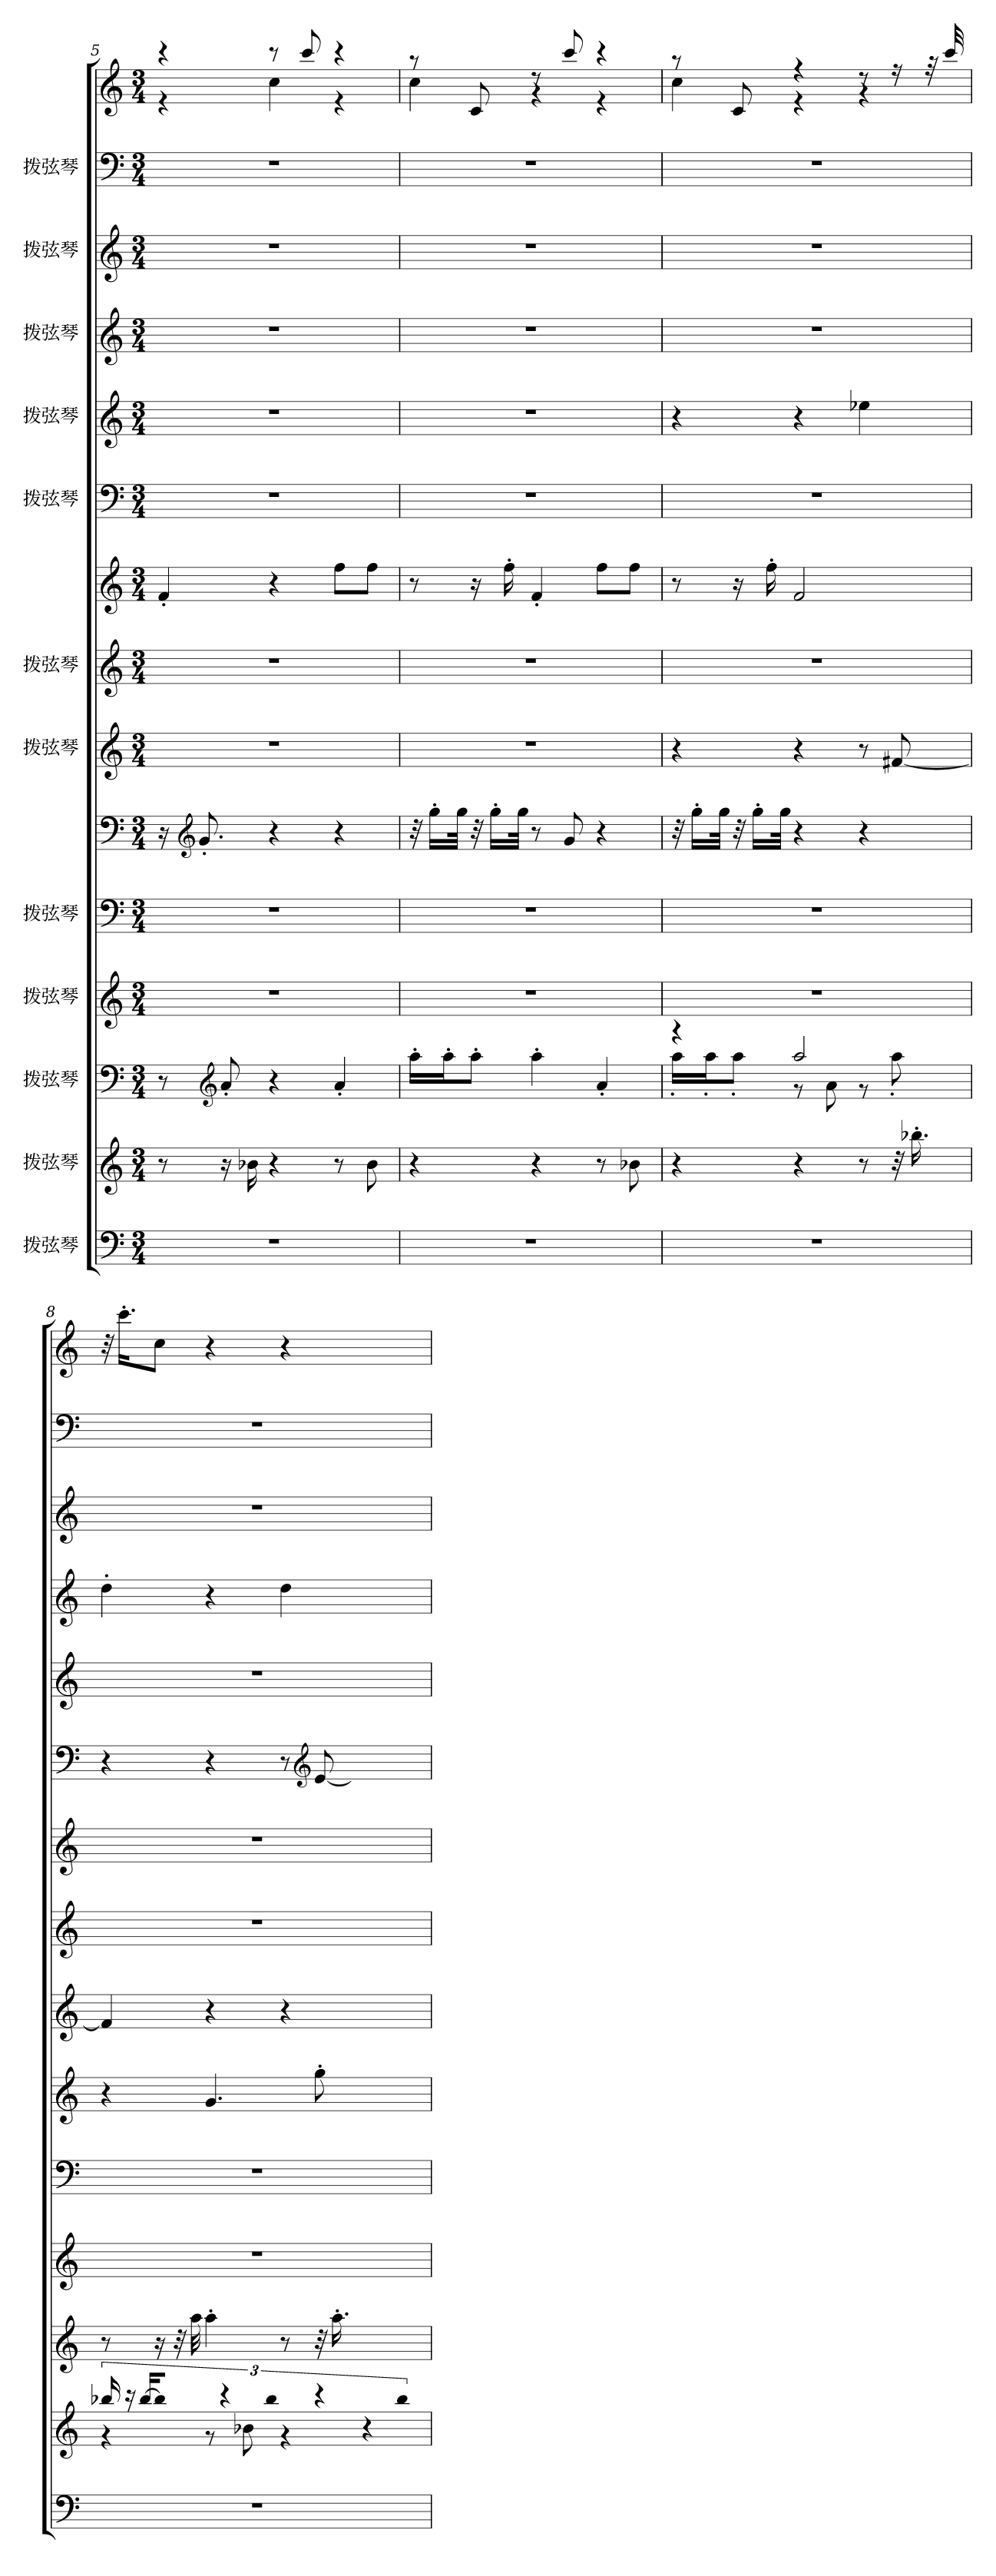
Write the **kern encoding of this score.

**kern	**kern	**kern	**kern	**kern	**kern	**kern	**kern	**kern	**kern	**kern	**kern	**kern	**kern	**kern
*part12	*part11	*part10	*part9	*part8	*part8	*part7	*part6	*part6	*part5	*part4	*part3	*part2	*part1	*part1
*staff15	*staff14	*staff13	*staff12	*staff11	*staff10	*staff9	*staff8	*staff7	*staff6	*staff5	*staff4	*staff3	*staff2	*staff1
*I"拨弦琴	*I"拨弦琴	*I"拨弦琴	*I"拨弦琴	*I"拨弦琴	*	*I"拨弦琴	*I"拨弦琴	*	*I"拨弦琴	*I"拨弦琴	*I"拨弦琴	*I"拨弦琴	*I"拨弦琴	*
*clefF4	*clefG2	*clefF4	*clefG2	*clefF4	*clefF4	*clefG2	*clefG2	*clefG2	*clefF4	*clefG2	*clefG2	*clefG2	*clefF4	*clefG2
*k[]	*k[]	*k[]	*k[]	*k[]	*k[]	*k[]	*k[]	*k[]	*k[]	*k[]	*k[]	*k[]	*k[]	*k[]
*M3/4	*M3/4	*M3/4	*M3/4	*M3/4	*M3/4	*M3/4	*M3/4	*M3/4	*M3/4	*M3/4	*M3/4	*M3/4	*M3/4	*M3/4
=5	=5	=5	=5	=5	=5	=5	=5	=5	=5	=5	=5	=5	=5	=5
*	*	*	*	*	*	*	*	*	*	*	*	*	*	*^
2.r	8r	8r	2.r	2.r	16r	2.r	2.r	4f'/	2.r	2.r	2.r	2.r	2.r	4r	4r
*	*	*	*	*	*clefG2	*	*	*	*	*	*	*	*	*	*
.	.	.	.	.	8.g'/	.	.	.	.	.	.	.	.	.	.
*	*	*clefG2	*	*	*	*	*	*	*	*	*	*	*	*	*
.	16r	8a'/	.	.	.	.	.	.	.	.	.	.	.	.	.
.	16b-X\	.	.	.	.	.	.	.	.	.	.	.	.	.	.
.	4r	4r	.	.	4r	.	.	4r	.	.	.	.	.	8r	4cc\
.	.	.	.	.	.	.	.	.	.	.	.	.	.	8ccc/	.
.	8r	4a'/	.	.	4r	.	.	8ff\L	.	.	.	.	.	4r	4r
.	8b-\	.	.	.	.	.	.	8ff\J	.	.	.	.	.	.	.
=6	=6	=6	=6	=6	=6	=6	=6	=6	=6	=6	=6	=6	=6	=6	=6
2.r	4r	16aa'\LL	2.r	2.r	32r	2.r	2.r	8r	2.r	2.r	2.r	2.r	2.r	8r	4cc\
.	.	.	.	.	16gg'\LL	.	.	.	.	.	.	.	.	.	.
.	.	16aa'\J	.	.	.	.	.	.	.	.	.	.	.	.	.
.	.	.	.	.	32gg\JJk	.	.	.	.	.	.	.	.	.	.
.	.	8aa'\J	.	.	32r	.	.	16r	.	.	.	.	.	8c/	.
.	.	.	.	.	16gg'\LL	.	.	.	.	.	.	.	.	.	.
.	.	.	.	.	.	.	.	16ff'\	.	.	.	.	.	.	.
.	.	.	.	.	32gg\JJk	.	.	.	.	.	.	.	.	.	.
.	4r	4aa'\	.	.	8r	.	.	4f'/	.	.	.	.	.	8r	4r
.	.	.	.	.	8g/	.	.	.	.	.	.	.	.	8ccc/	.
.	8r	4a'/	.	.	4r	.	.	8ff\L	.	.	.	.	.	4r	4r
.	8b-X\	.	.	.	.	.	.	8ff\J	.	.	.	.	.	.	.
!!LO:PB:g=z	!!
=7	=7	=7	=7	=7	=7	=7	=7	=7	=7	=7	=7	=7	=7	=7	=7
*	*	*^	*	*	*	*	*	*	*	*	*	*	*	*	*
2.r	4r	4r	16aa'\LL	2.r	2.r	32r	4r	2.r	8r	2.r	4r	2.r	2.r	2.r	8r	4cc\
.	.	.	.	.	.	16gg'\LL	.	.	.	.	.	.	.	.	.	.
.	.	.	16aa'\J	.	.	.	.	.	.	.	.	.	.	.	.	.
.	.	.	.	.	.	32gg\JJk	.	.	.	.	.	.	.	.	.	.
.	.	.	8aa'\J	.	.	32r	.	.	16r	.	.	.	.	.	8c/	.
.	.	.	.	.	.	16gg'\LL	.	.	.	.	.	.	.	.	.	.
.	.	.	.	.	.	.	.	.	16ff'\	.	.	.	.	.	.	.
.	.	.	.	.	.	32gg\JJk	.	.	.	.	.	.	.	.	.	.
.	4r	2aa/	8r	.	.	4r	4r	.	2f/	.	4r	.	.	.	4r	4r
.	.	.	8a\	.	.	.	.	.	.	.	.	.	.	.	.	.
.	8r	.	8r	.	.	4r	8r	.	.	.	4ee-X\	.	.	.	8r	4r
.	32r	.	8aa'\	.	.	.	[8f#X/	.	.	.	.	.	.	.	16r	.
.	16.bb-X'\	.	.	.	.	.	.	.	.	.	.	.	.	.	.	.
.	.	.	.	.	.	.	.	.	.	.	.	.	.	.	32r	.
.	.	.	.	.	.	.	.	.	.	.	.	.	.	.	32ccc/	.
*	*	*v	*v	*	*	*	*	*	*	*	*	*	*	*	*v	*v
=8	=8	=8	=8	=8	=8	=8	=8	=8	=8	=8	=8	=8	=8	=8
*	*^	*	*	*	*	*	*	*	*	*	*	*	*	*
2.r	24bb-X/	4r	8r	2.r	2.r	4r	4f#/]	2.r	2.r	4r	2.r	4dd'\	2.r	2.r	32r
.	.	.	.	.	.	.	.	.	.	.	.	.	.	.	16.ccc'\KL
.	24r	.	.	.	.	.	.	.	.	.	.	.	.	.	.
.	[24bb-/KL	.	.	.	.	.	.	.	.	.	.	.	.	.	.
.	8bb-/J]	.	16r	.	.	.	.	.	.	.	.	.	.	.	8cc\J
.	.	.	32r	.	.	.	.	.	.	.	.	.	.	.	.
.	.	.	32aa\	.	.	.	.	.	.	.	.	.	.	.	.
.	8r	8r	4aa'\	.	.	4.g/	4r	.	.	4r	.	4r	.	.	4r
.	4bb-/	8b-X\	.	.	.	.	.	.	.	.	.	.	.	.	.
.	.	4r	8r	.	.	.	4r	.	.	8r	.	4dd\	.	.	4r
*	*	*	*	*	*	*	*	*	*	*clefG2	*	*	*	*	*
.	16r	.	32r	.	.	8gg'\	.	.	.	[8e/	.	.	.	.	.
.	.	.	16.aa'\	.	.	.	.	.	.	.	.	.	.	.	.
.	32r	.	.	.	.	.	.	.	.	.	.	.	.	.	.
.	32bb-/	.	.	.	.	.	.	.	.	.	.	.	.	.	.
*	*v	*v	*	*	*	*	*	*	*	*	*	*	*	*	*
=	=	=	=	=	=	=	=	=	=	=	=	=	=	=
*-	*-	*-	*-	*-	*-	*-	*-	*-	*-	*-	*-	*-	*-	*-
